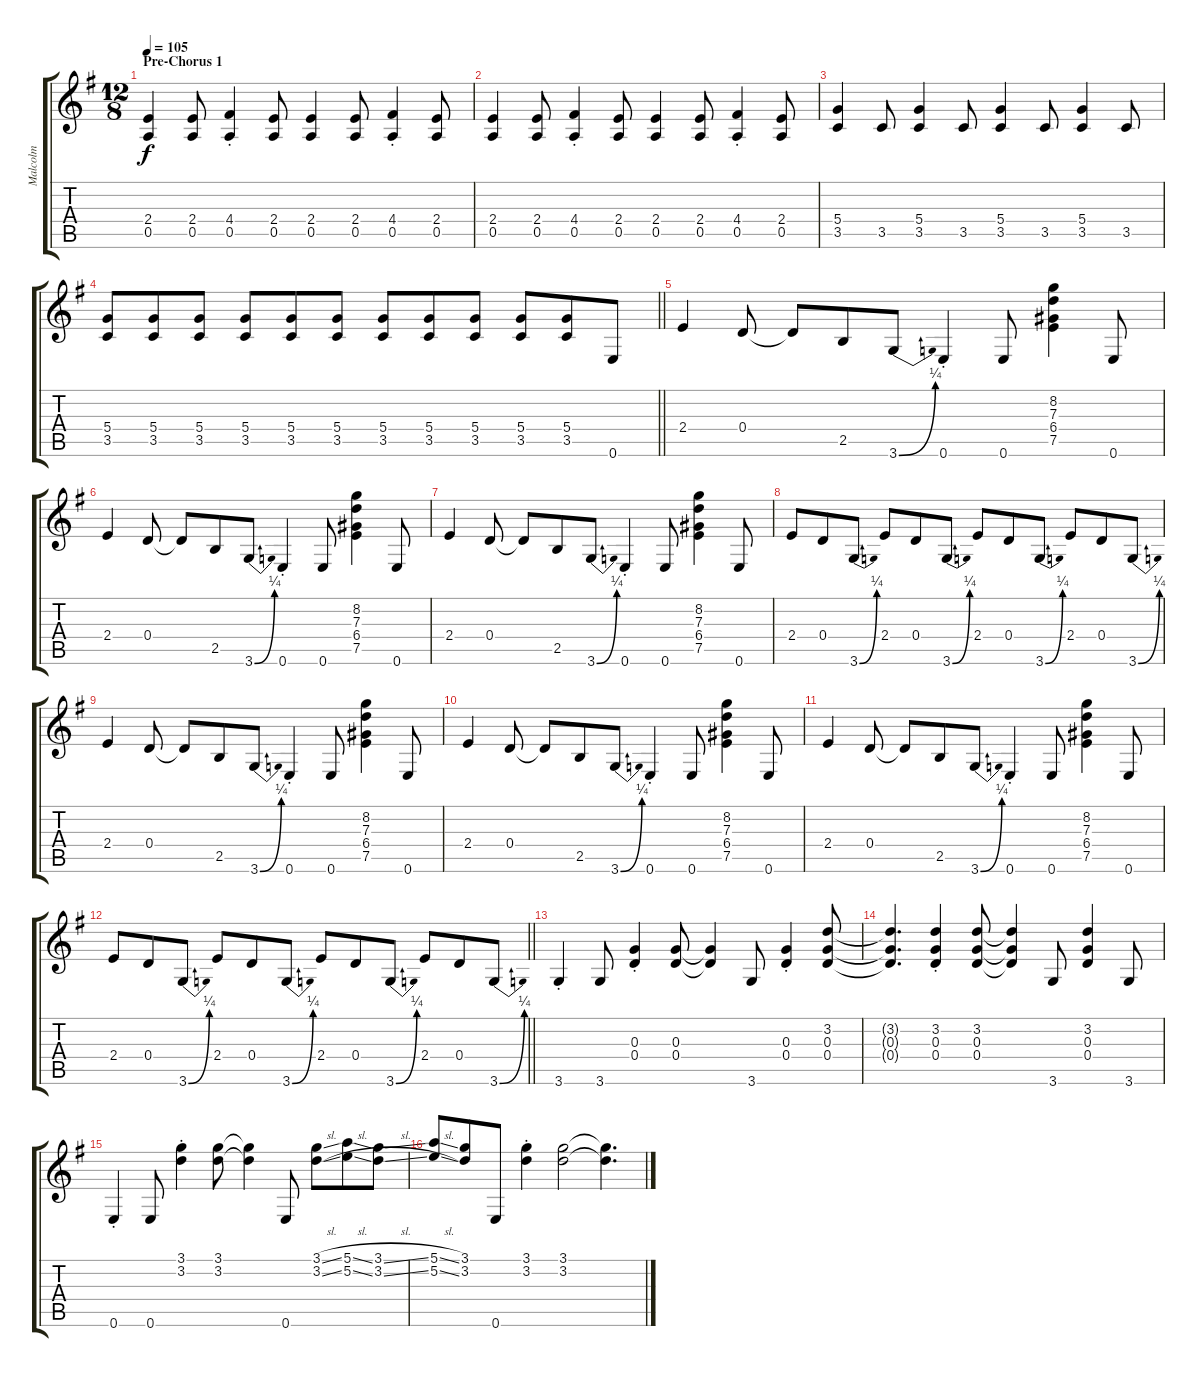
\track ("Malcolm" "Malcolm") {instrument overdrivenguitar}
\staff {score tabs}
\tuning (E4 B3 G3 D3 A2 E2) {hide}
\ts (12 8)
\section ("" "Pre-Chorus 1")
\tempo 105
\clef g2
\ks g
(2.4 0.5).4{dy f} (2.4 0.5).8 (4.4{st} 0.5{st}).4 (2.4 0.5).8 (2.4 0.5).4 (2.4 0.5).8 (4.4{st} 0.5{st}).4 (2.4 0.5).8 |
(2.4 0.5).4 (2.4 0.5).8 (4.4{st} 0.5{st}).4 (2.4 0.5).8 (2.4 0.5).4 (2.4 0.5).8 (4.4{st} 0.5{st}).4 (2.4 0.5).8 |
(5.4 3.5).4 3.5.8 (5.4 3.5).4 3.5.8 (5.4 3.5).4 3.5.8 (5.4 3.5).4 3.5.8 |
\barLineRight lightlight
(5.4 3.5).8 (5.4 3.5).8 (5.4 3.5).8 (5.4 3.5).8 (5.4 3.5).8 (5.4 3.5).8 (5.4 3.5).8 (5.4 3.5).8 (5.4 3.5).8 (5.4 3.5).8 (5.4 3.5).8 0.6.8 |
2.4.4 0.4.8 0.4{t}.8 2.5.8 3.6{be (bend 0 0 60 1)}.8 0.6{st}.4 0.6.8 (8.2 7.3 6.4 7.5).4 0.6.8 |
2.4.4 0.4.8 0.4{t}.8 2.5.8 3.6{be (bend 0 0 60 1)}.8 0.6{st}.4 0.6.8 (8.2 7.3 6.4 7.5).4 0.6.8 |
2.4.4 0.4.8 0.4{t}.8 2.5.8 3.6{be (bend 0 0 60 1)}.8 0.6{st}.4 0.6.8 (8.2 7.3 6.4 7.5).4 0.6.8 |
2.4.8 0.4.8 3.6{be (bend 0 0 60 1)}.8 2.4.8 0.4.8 3.6{be (bend 0 0 60 1)}.8 2.4.8 0.4.8 3.6{be (bend 0 0 60 1)}.8 2.4.8 0.4.8 3.6{be (bend 0 0 60 1)}.8 |
2.4.4 0.4.8 0.4{t}.8 2.5.8 3.6{be (bend 0 0 60 1)}.8 0.6{st}.4 0.6.8 (8.2 7.3 6.4 7.5).4 0.6.8 |
2.4.4 0.4.8 0.4{t}.8 2.5.8 3.6{be (bend 0 0 60 1)}.8 0.6{st}.4 0.6.8 (8.2 7.3 6.4 7.5).4 0.6.8 |
2.4.4 0.4.8 0.4{t}.8 2.5.8 3.6{be (bend 0 0 60 1)}.8 0.6{st}.4 0.6.8 (8.2 7.3 6.4 7.5).4 0.6.8 |
\barLineRight lightlight
2.4.8 0.4.8 3.6{be (bend 0 0 60 1)}.8 2.4.8 0.4.8 3.6{be (bend 0 0 60 1)}.8 2.4.8 0.4.8 3.6{be (bend 0 0 60 1)}.8 2.4.8 0.4.8 3.6{be (bend 0 0 60 1)}.8 |
3.6{st}.4 3.6.8 (0.3{st} 0.4{st}).4 (0.3 0.4).8 (0.3{t} 0.4{t}).4 3.6.8 (0.3{st} 0.4{st}).4 (3.2 0.3 0.4).8 |
(3.2{t} 0.3{t} 0.4{t}).4{d} (3.2{st} 0.3{st} 0.4{st}).4 (3.2 0.3 0.4).8 (3.2{t} 0.3{t} 0.4{t}).4 3.6.8 (3.2 0.3 0.4).4 3.6.8 |
0.6{st}.4 0.6.8 (3.1{st} 3.2{st}).4 (3.1 3.2).8 (3.1{t} 3.2{t}).4 0.6.8 (3.1{sl} 3.2{sl}).8 (5.1{sl} 5.2{sl}).8 (3.1{sl} 3.2{sl}).8 |
(5.1{sl} 5.2{sl}).8 (3.1 3.2).8 0.6.8 (3.1{st} 3.2{st}).4 (3.1 3.2).2 (3.1{t} 3.2{t}).4{d}
